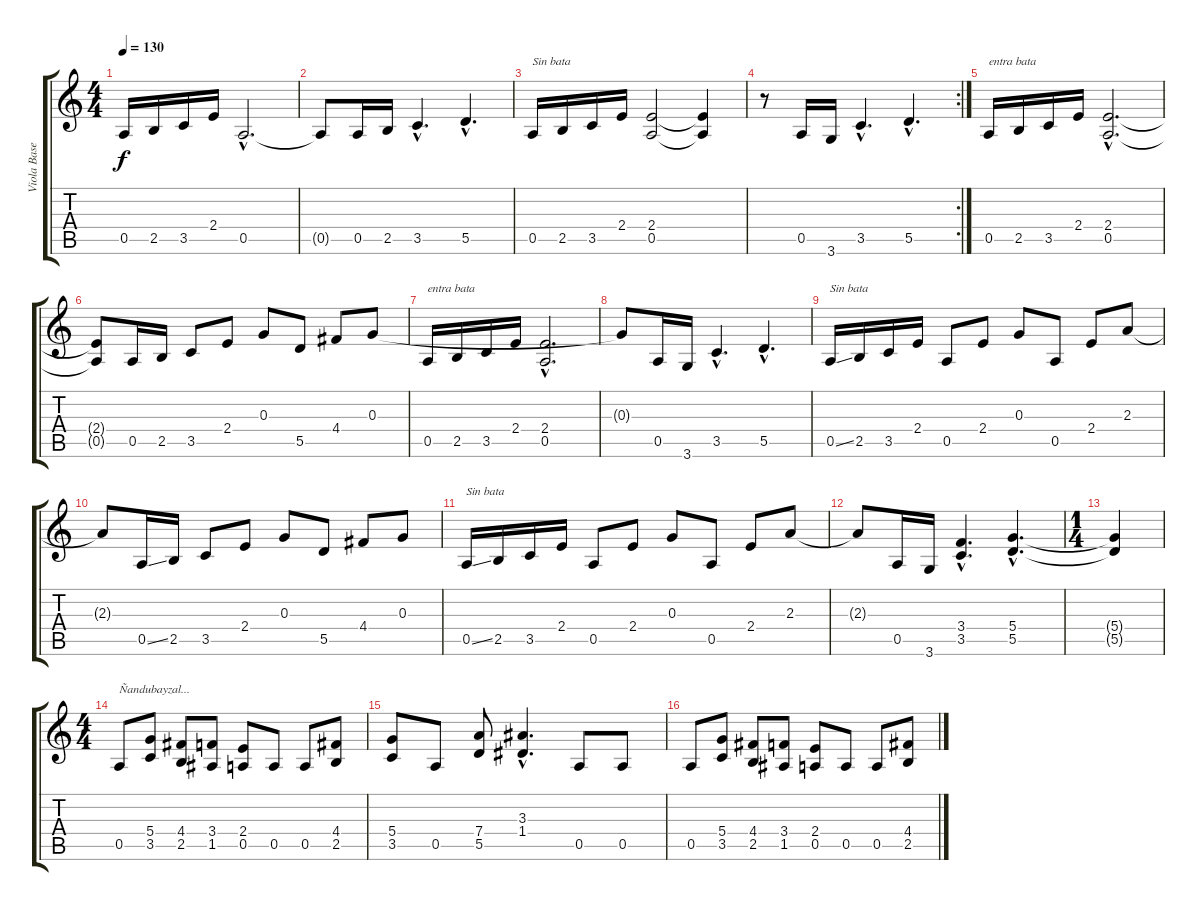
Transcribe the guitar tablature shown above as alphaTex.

\track ("Viola Base" "Viola Base") {instrument distortionguitar}
\staff {score tabs}
\tuning (E4 B3 G3 D3 A2 E2) {hide}
\ts (4 4)
\tempo 130
\clef g2
\ks c
0.5.16{txt "" dy f instrument distortionguitar} 2.5.16 3.5.16 2.4.16 0.5{hac}.2{d} |
0.5{t}.8 0.5.16 2.5.16 3.5{hac}.4{d} 5.5{hac}.4{d} |
0.5.16{txt "Sin bata"} 2.5.16 3.5.16 2.4.16 (2.4 0.5).2 (2.4{t} 0.5{t}).4 |
\rc 2
r.8 0.5.16 3.6.16 3.5{hac}.4{d} 5.5{hac}.4{d} |
0.5.16{txt "entra bata"} 2.5.16 3.5.16 2.4.16 (2.4{hac} 0.5{hac}).2{d} |
(2.4{t} 0.5{t}).8 0.5.16 2.5.16 3.5.8 2.4.8 0.3.8 5.5.8 4.4.8 0.3.8 |
0.5.16{txt "entra bata"} 2.5.16 3.5.16 2.4.16 (2.4{hac} 0.5{hac}).2{d} |
0.3{t}.8 0.5.16 3.6.16 3.5{hac}.4{d} 5.5{hac}.4{d} |
0.5{ss}.16{txt "Sin bata"} 2.5.16 3.5.16 2.4.16 0.5.8 2.4.8 0.3.8 0.5.8 2.4.8 2.3.8 |
2.3{t}.8 0.5{ss}.16 2.5.16 3.5.8 2.4.8 0.3.8 5.5.8 4.4.8 0.3.8 |
0.5{ss}.16{txt "Sin bata"} 2.5.16 3.5.16 2.4.16 0.5.8 2.4.8 0.3.8 0.5.8 2.4.8 2.3.8 |
2.3{t}.8 0.5.16 3.6.16 (3.4{hac} 3.5{hac}).4{d} (5.4{hac} 5.5{hac}).4{d} |
\ts (1 4)
(5.4{t} 5.5{t}).4 |
\ts (4 4)
0.5.8{txt "Ñandubayzal..."} (5.4 3.5).8 (4.4 2.5).8 (3.4 1.5).8 (2.4 0.5).8 0.5.8 0.5.8 (4.4 2.5).8 |
(5.4 3.5).8 0.5.8 (7.4 5.5).8 (3.3{hac} 1.4{hac}).4{d} 0.5.8 0.5.8 |
0.5.8 (5.4 3.5).8 (4.4 2.5).8 (3.4 1.5).8 (2.4 0.5).8 0.5.8 0.5.8 (4.4 2.5).8
